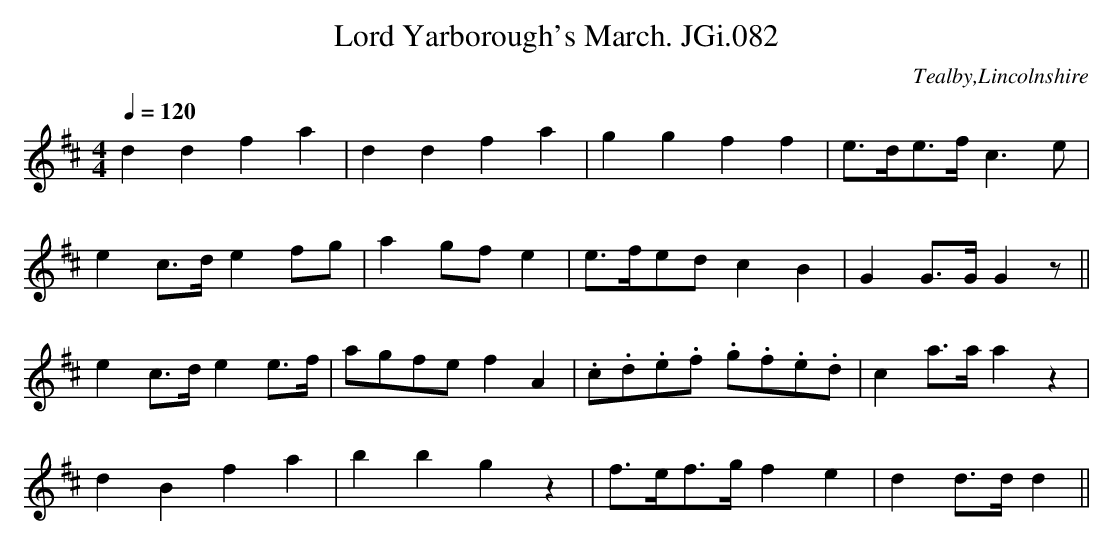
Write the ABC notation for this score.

X:1
T:Lord Yarborough's March. JGi.082
L:1/8
M:4/4
O:Tealby,Lincolnshire
Q:1/4=120
K:D
d2d2f2a2|d2d2f2a2|g2g2f2f2|e>de>fc3e|
e2c>de2fg|a2gf e2|e>fedc2B2|G2G>GG2z1||
e2c>de2e>f|agfe f2A2|.c.d.e.f .g.f.e.d|c2a>aa2z2|
d2B2f2a2|b2b2g2z2|f>ef>g f2e2|d2d>dd2||
